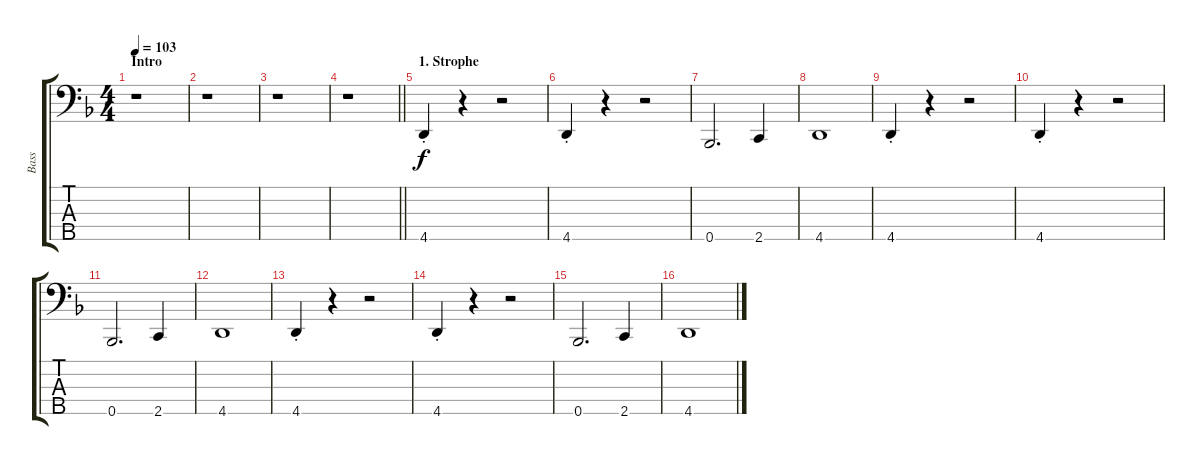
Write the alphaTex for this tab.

\track ("Bass" "Bass") {instrument fretlessbass}
\staff {score tabs}
\tuning (Gb2 Db2 Ab1 Eb1 Bb0) {hide}
\ts (4 4)
\section ("" "Intro")
\tempo 103
\clef f4
\ks dminor
r.1{dy f instrument fretlessbass} |
r.1 |
r.1 |
\barLineRight lightlight
r.1 |
\section ("" "1. Strophe")
4.5{st}.4 r.4 r.2 |
4.5{st}.4 r.4 r.2 |
0.5.2{d} 2.5.4 |
4.5.1 |
4.5{st}.4 r.4 r.2 |
4.5{st}.4 r.4 r.2 |
0.5.2{d} 2.5.4 |
4.5.1 |
4.5{st}.4 r.4 r.2 |
4.5{st}.4 r.4 r.2 |
0.5.2{d} 2.5.4 |
4.5.1
